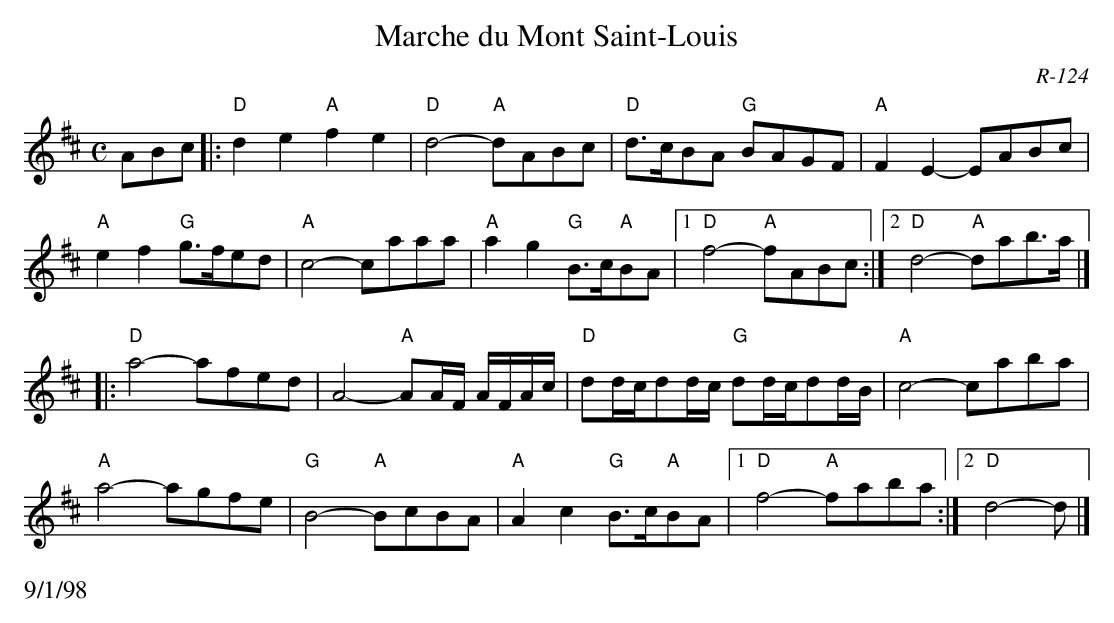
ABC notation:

X:1
T: Marche du Mont Saint-Louis
C: R-124
M: C
K: D
ABc|:\
"D"d2e2 "A"f2e2| "D"d4- "A"dABc| "D"d>cBA "G"BAGF| "A"F2E2- EABc|
"A"e2f2 "G"g>fed| "A"c4- caaa| "A"a2g2 "G"B>c"A"BA |1 \
   "D"f4- "A"fABc :|2 "D"d4- "A"dab>a|]
|:\
"D"a4- afed| A4- "A"AA/F/ A/F/A/c/| "D"dd/c/dd/c/ "G"dd/c/dd/B/| "A"c4- caba|
"A"a4- agfe| "G"B4- "A"BcBA| "A"A2c2 "G"B>c"A"BA |1 "D"f4- "A"faba :|2 "D"d4- d |]
